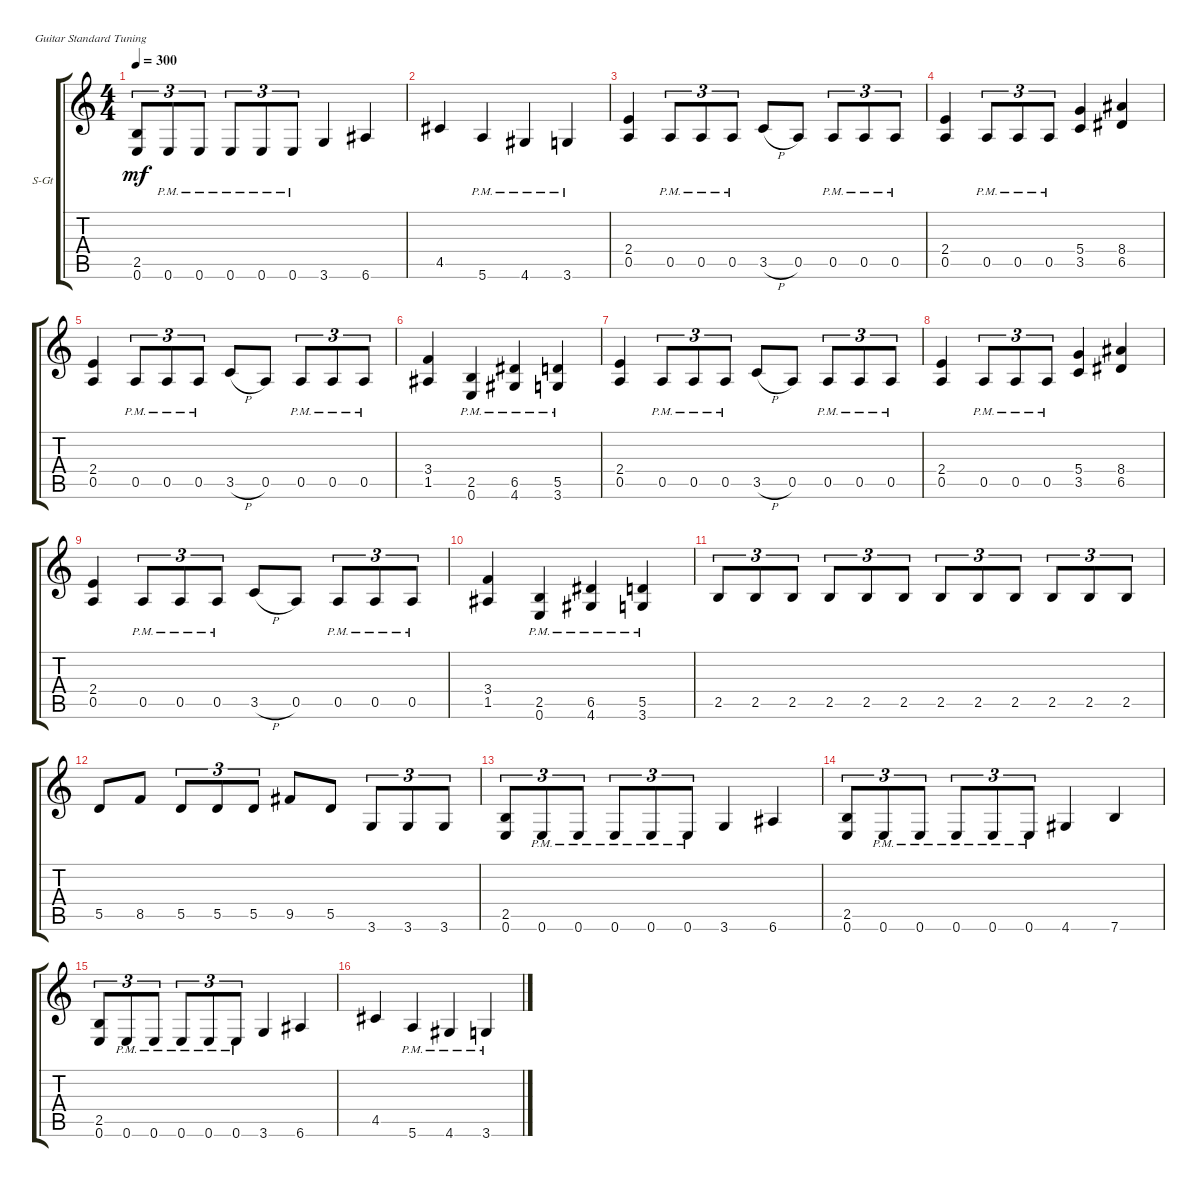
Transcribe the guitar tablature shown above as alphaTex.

\defaultSystemsLayout 4
\bracketExtendMode groupsimilarinstruments
\firstSystemTrackNameOrientation horizontal
\otherSystemsTrackNameOrientation horizontal
\track ("Steel Guitar" "S-Gt") {instrument acousticguitarsteel}
\staff {score tabs}
\tuning (E4 B3 G3 D3 A2 E2)
\ts (4 4)
\tempo 300
\clef g2
\ks c
(0.6 2.5).8{tu (3 2) dy mf} 0.6{pm}.8{tu (3 2)} 0.6{pm}.8{tu (3 2)} 0.6{pm}.8{tu (3 2)} 0.6{pm}.8{tu (3 2)} 0.6{pm}.8{tu (3 2)} 3.6.4 6.6.4 |
4.5.4 5.6{pm}.4 4.6{pm}.4 3.6{pm}.4 |
(0.5 2.4).4 0.5{pm}.8{tu (3 2)} 0.5{pm}.8{tu (3 2)} 0.5{pm}.8{tu (3 2)} 3.5{h}.8 0.5.8 0.5{pm}.8{tu (3 2)} 0.5{pm}.8{tu (3 2)} 0.5{pm}.8{tu (3 2)} |
(0.5 2.4).4 0.5{pm}.8{tu (3 2)} 0.5{pm}.8{tu (3 2)} 0.5{pm}.8{tu (3 2)} (3.5 5.4).4 (6.5 8.4).4 |
(0.5 2.4).4 0.5{pm}.8{tu (3 2)} 0.5{pm}.8{tu (3 2)} 0.5{pm}.8{tu (3 2)} 3.5{h}.8 0.5.8 0.5{pm}.8{tu (3 2)} 0.5{pm}.8{tu (3 2)} 0.5{pm}.8{tu (3 2)} |
(1.5 3.4).4 (0.6{pm} 2.5{pm}).4 (4.6{pm} 6.5{pm}).4 (3.6{pm} 5.5{pm}).4 |
(0.5 2.4).4 0.5{pm}.8{tu (3 2)} 0.5{pm}.8{tu (3 2)} 0.5{pm}.8{tu (3 2)} 3.5{h}.8 0.5.8 0.5{pm}.8{tu (3 2)} 0.5{pm}.8{tu (3 2)} 0.5{pm}.8{tu (3 2)} |
(0.5 2.4).4 0.5{pm}.8{tu (3 2)} 0.5{pm}.8{tu (3 2)} 0.5{pm}.8{tu (3 2)} (3.5 5.4).4 (6.5 8.4).4 |
(0.5 2.4).4 0.5{pm}.8{tu (3 2)} 0.5{pm}.8{tu (3 2)} 0.5{pm}.8{tu (3 2)} 3.5{h}.8 0.5.8 0.5{pm}.8{tu (3 2)} 0.5{pm}.8{tu (3 2)} 0.5{pm}.8{tu (3 2)} |
(1.5 3.4).4 (0.6{pm} 2.5{pm}).4 (4.6{pm} 6.5{pm}).4 (3.6{pm} 5.5{pm}).4 |
2.5.8{tu (3 2)} 2.5.8{tu (3 2)} 2.5.8{tu (3 2)} 2.5.8{tu (3 2)} 2.5.8{tu (3 2)} 2.5.8{tu (3 2)} 2.5.8{tu (3 2)} 2.5.8{tu (3 2)} 2.5.8{tu (3 2)} 2.5.8{tu (3 2)} 2.5.8{tu (3 2)} 2.5.8{tu (3 2)} |
5.5.8 8.5.8 5.5.8{tu (3 2)} 5.5.8{tu (3 2)} 5.5.8{tu (3 2)} 9.5.8 5.5.8 3.6.8{tu (3 2)} 3.6.8{tu (3 2)} 3.6.8{tu (3 2)} |
(0.6 2.5).8{tu (3 2)} 0.6{pm}.8{tu (3 2)} 0.6{pm}.8{tu (3 2)} 0.6{pm}.8{tu (3 2)} 0.6{pm}.8{tu (3 2)} 0.6{pm}.8{tu (3 2)} 3.6.4 6.6.4 |
(0.6 2.5).8{tu (3 2)} 0.6{pm}.8{tu (3 2)} 0.6{pm}.8{tu (3 2)} 0.6{pm}.8{tu (3 2)} 0.6{pm}.8{tu (3 2)} 0.6{pm}.8{tu (3 2)} 4.6.4 7.6.4 |
(0.6 2.5).8{tu (3 2)} 0.6{pm}.8{tu (3 2)} 0.6{pm}.8{tu (3 2)} 0.6{pm}.8{tu (3 2)} 0.6{pm}.8{tu (3 2)} 0.6{pm}.8{tu (3 2)} 3.6.4 6.6.4 |
4.5.4 5.6{pm}.4 4.6{pm}.4 3.6{pm}.4
